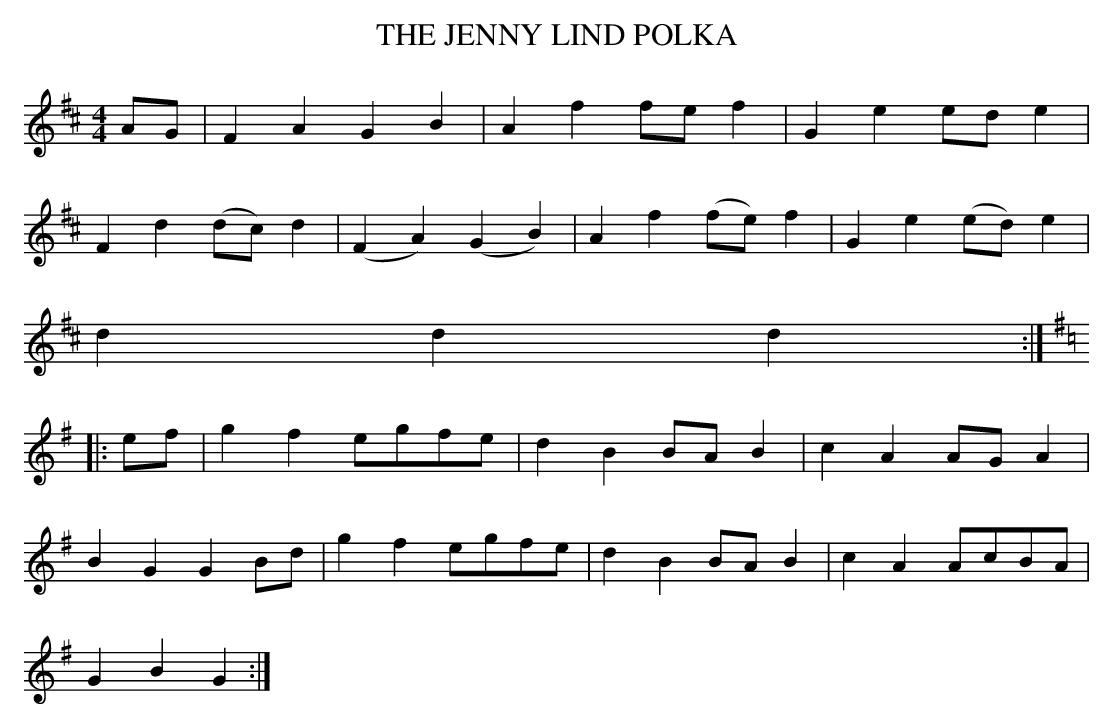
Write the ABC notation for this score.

X:1
T:THE JENNY LIND POLKA
M:4/4
L:1/8
K:D
AG|F2A2G2B2|A2f2fe f2|G2e2ed e2|
F2d2(dc) d2|(F2A2)(G2B2)|A2f2(fe) f2|G2e2(ed) e2|
d2d2d2:|
|:
K:G
ef|g2f2egfe|d2B2BA B2|c2A2AG A2|
B2G2G2Bd|g2f2egfe|d2B2BA B2|c2A2AcBA|
G2B2G2:|
